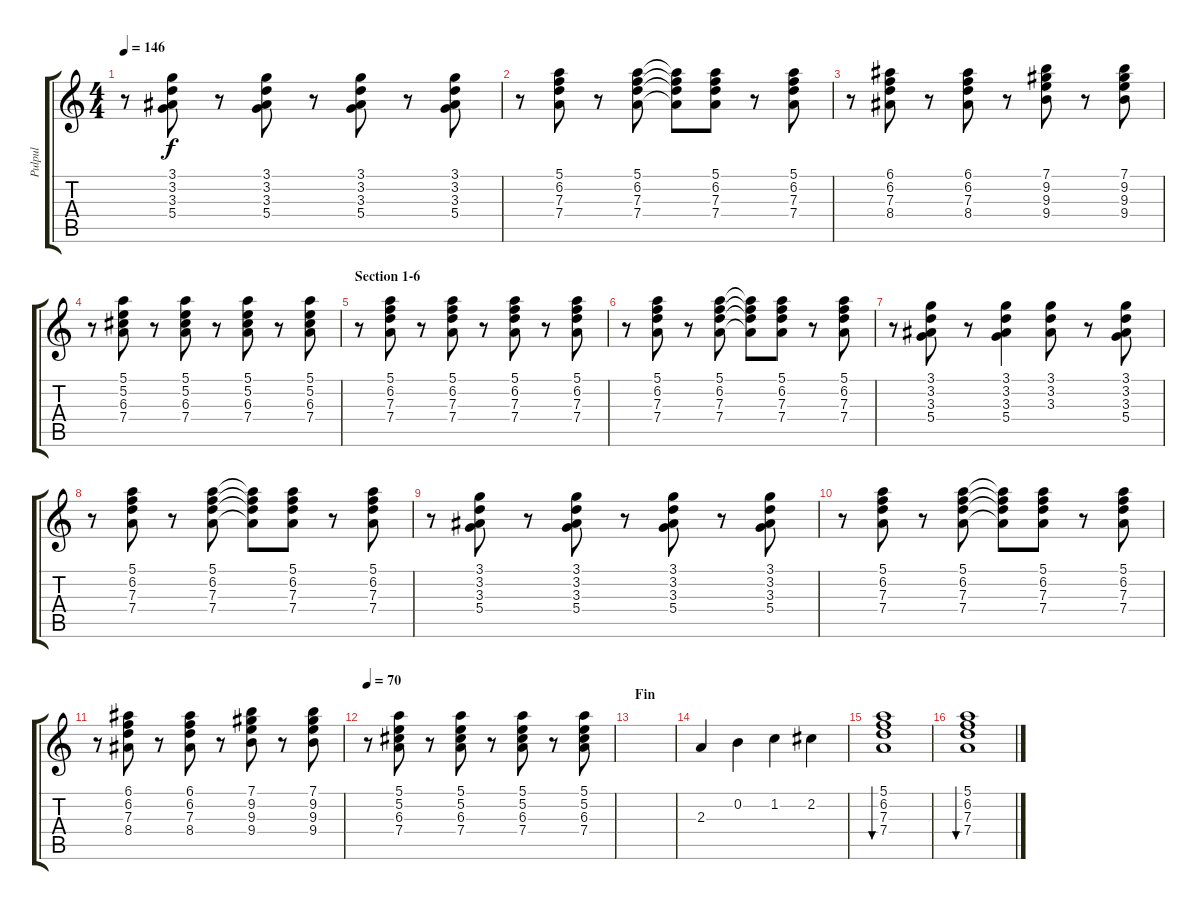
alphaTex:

\track ("Pulpul" "Pulpul") {instrument electricguitarclean}
\staff {score tabs}
\tuning (E4 B3 G3 D3 A2 E2) {hide}
\ts (4 4)
\tempo 146
\clef g2
\ks c
r.8{dy f} (3.1 3.2 3.3 5.4).8 r.8 (3.1 3.2 3.3 5.4).8 r.8 (3.1 3.2 3.3 5.4).8 r.8 (3.1 3.2 3.3 5.4).8 |
r.8 (5.1 6.2 7.3 7.4).8 r.8 (5.1 6.2 7.3 7.4).8 (5.1{t} 6.2{t} 7.3{t} 7.4{t}).8 (5.1 6.2 7.3 7.4).8 r.8 (5.1 6.2 7.3 7.4).8 |
r.8 (6.1 6.2 7.3 8.4).8 r.8 (6.1 6.2 7.3 8.4).8 r.8 (7.1 9.2 9.3 9.4).8 r.8 (7.1 9.2 9.3 9.4).8 |
r.8 (5.1 5.2 6.3 7.4).8 r.8 (5.1 5.2 6.3 7.4).8 r.8 (5.1 5.2 6.3 7.4).8 r.8 (5.1 5.2 6.3 7.4).8 |
\section ("" "Section 1-6")
r.8 (5.1 6.2 7.3 7.4).8 r.8 (5.1 6.2 7.3 7.4).8 r.8 (5.1 6.2 7.3 7.4).8 r.8 (5.1 6.2 7.3 7.4).8 |
r.8 (5.1 6.2 7.3 7.4).8 r.8 (5.1 6.2 7.3 7.4).8 (5.1{t} 6.2{t} 7.3{t} 7.4{t}).8 (5.1 6.2 7.3 7.4).8 r.8 (5.1 6.2 7.3 7.4).8 |
r.8 (3.1 3.2 3.3 5.4).8 r.8 (3.1 3.2 3.3 5.4).4 (3.1 3.2 3.3).8 r.8 (3.1 3.2 3.3 5.4).8 |
r.8 (5.1 6.2 7.3 7.4).8 r.8 (5.1 6.2 7.3 7.4).8 (5.1{t} 6.2{t} 7.3{t} 7.4{t}).8 (5.1 6.2 7.3 7.4).8 r.8 (5.1 6.2 7.3 7.4).8 |
r.8 (3.1 3.2 3.3 5.4).8 r.8 (3.1 3.2 3.3 5.4).8 r.8 (3.1 3.2 3.3 5.4).8 r.8 (3.1 3.2 3.3 5.4).8 |
r.8 (5.1 6.2 7.3 7.4).8 r.8 (5.1 6.2 7.3 7.4).8 (5.1{t} 6.2{t} 7.3{t} 7.4{t}).8 (5.1 6.2 7.3 7.4).8 r.8 (5.1 6.2 7.3 7.4).8 |
r.8 (6.1 6.2 7.3 8.4).8 r.8 (6.1 6.2 7.3 8.4).8 r.8 (7.1 9.2 9.3 9.4).8 r.8 (7.1 9.2 9.3 9.4).8 |
\tempo 70
r.8 (5.1 5.2 6.3 7.4).8 r.8 (5.1 5.2 6.3 7.4).8 r.8 (5.1 5.2 6.3 7.4).8 r.8 (5.1 5.2 6.3 7.4).8 |
\section ("" "Fin")
|
2.3.4 0.2.4 1.2.4 2.2.4 |
(5.1 6.2 7.3 7.4).1{bu 480} |
(5.1 6.2 7.3 7.4).1{bu 480}
